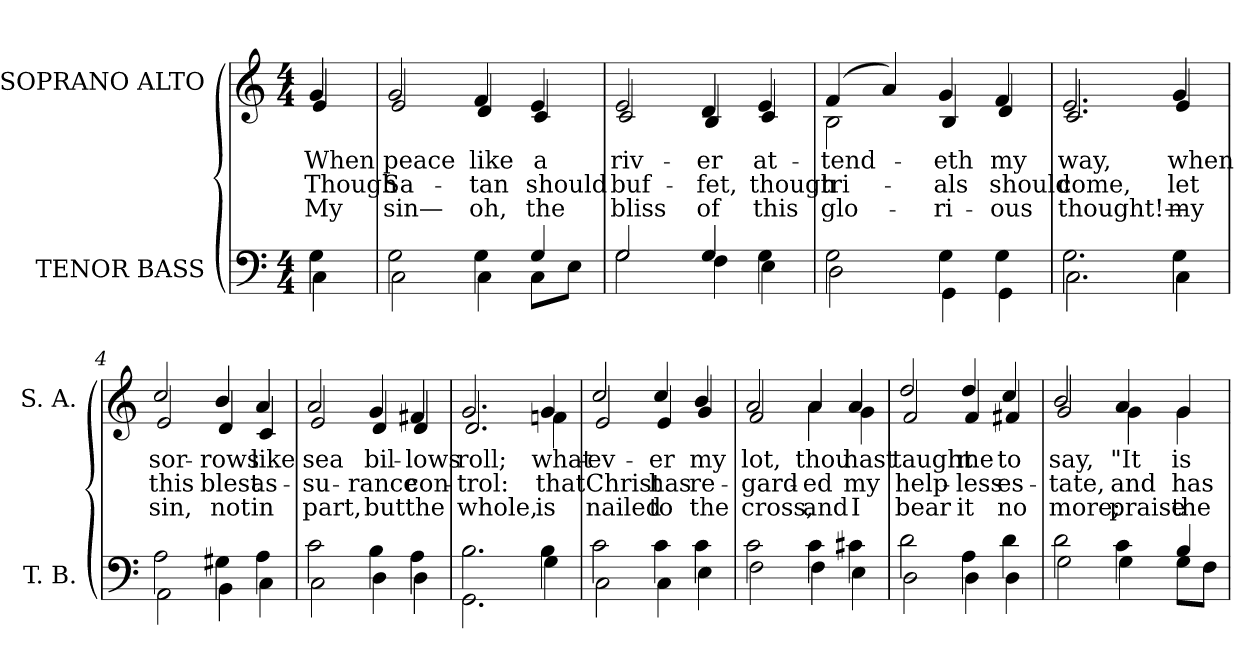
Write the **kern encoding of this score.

**kern	**kern	**text	**text	**text
*part2	*part1	*part1	*part1	*part1
*staff2	*staff1	*staff1	*staff1	*staff1
*I"TENOR BASS	*I"SOPRANO ALTO	*	*	*
*I'T. B.	*I'S. A.	*	*	*
!!LO:PB:g=z
*clefF4	*clefG2	*	*	*
*k[]	*k[]	*	*	*
*C:	*C:	*	*	*
*M4/4	*M4/4	*	*	*
=	=	=	=	=
*^	*	*	*	*
!	!	!LO:TX:b:cj:t=1	!	!	!
!	!	!LO:TX:b:cj:t=2	!	!	!
!	!	!LO:TX:b:cj:t=3	!	!	!
!	!	!	!LO:LY:b:color=#000000	!LO:LY:b:color=#000000	!LO:LY:b:color=#000000
*	*	*^	*	*	*
4Gi\	4Ci\	4gi/	4ei/	When	Though	My
=	=	=	=	=	=	=
!	!	!	!	!LO:LY:b:color=#000000	!LO:LY:b:color=#000000	!LO:LY:b:color=#000000
2Gi\	2Ci\	2gi/	2ei/	peace	Sa-	sin—
!	!	!	!	!LO:LY:b:color=#000000	!LO:LY:b:color=#000000	!LO:LY:b:color=#000000
4Gi\	4Ci\	4fi/	4di/	like	-tan	oh,
!	!	!	!	!LO:LY:b:color=#000000	!LO:LY:b:color=#000000	!LO:LY:b:color=#000000
4Gi/	8Ci\L	4ei/	4ci/	a	should	the
.	8Ei\J	.	.	.	.	.
=1	=1	=1	=1	=1	=1	=1
!	!	!	!	!LO:LY:b:color=#000000	!LO:LY:b:color=#000000	!LO:LY:b:color=#000000
2Gi/	2Gi\	2ei/	2ci/	riv-	buf-	bliss
!	!	!	!	!LO:LY:b:color=#000000	!LO:LY:b:color=#000000	!LO:LY:b:color=#000000
4Gi/	4Fi\	4di/	4Bi/	-er	-fet,	of
!	!	!	!	!LO:LY:b:color=#000000	!LO:LY:b:color=#000000	!LO:LY:b:color=#000000
4Gi\	4Ei\	4ei/	4ci/	at-	though	this
=2	=2	=2	=2	=2	=2	=2
!	!	!	!	!LO:LY:b:color=#000000	!LO:LY:b:color=#000000	!LO:LY:b:color=#000000
2Gi\	2Di\	(4fi/	2Bi\	-tend-	tri-	glo-
.	.	4ai/)	.	.	.	.
!	!	!	!	!LO:LY:b:color=#000000	!LO:LY:b:color=#000000	!LO:LY:b:color=#000000
4Gi\	4GGi\	4gi/	4Bi/	-eth	-als	-ri-
!	!	!	!	!LO:LY:b:color=#000000	!LO:LY:b:color=#000000	!LO:LY:b:color=#000000
4Gi\	4GGi\	4fi/	4di/	my	should	-ous
!!LO:LB:g=z	!!
=3	=3	=3	=3	=3	=3	=3
!	!	!	!	!LO:LY:b:color=#000000	!LO:LY:b:color=#000000	!LO:LY:b:color=#000000
2.Gi\	2.Ci\	2.ei/	2.ci/	way,	come,	thought!—
!	!	!	!	!LO:LY:b:color=#000000	!LO:LY:b:color=#000000	!LO:LY:b:color=#000000
4Gi\	4Ci\	4gi/	4ei/	when	let	my
=4	=4	=4	=4	=4	=4	=4
!	!	!	!	!LO:LY:b:color=#000000	!LO:LY:b:color=#000000	!LO:LY:b:color=#000000
2Ai\	2AAi\	2cci/	2ei/	sor-	this	sin,
!	!	!	!	!LO:LY:b:color=#000000	!LO:LY:b:color=#000000	!LO:LY:b:color=#000000
4G#Xi\	4BBi\	4bi/	4di/	-rows	blest	not
!	!	!	!	!LO:LY:b:color=#000000	!LO:LY:b:color=#000000	!LO:LY:b:color=#000000
4Ai\	4Ci\	4ai/	4ci/	like	as-	in
=5	=5	=5	=5	=5	=5	=5
!	!	!	!	!LO:LY:b:color=#000000	!LO:LY:b:color=#000000	!LO:LY:b:color=#000000
2ci\	2Ci\	2ai/	2ei/	sea	-su-	part,
!	!	!	!	!LO:LY:b:color=#000000	!LO:LY:b:color=#000000	!LO:LY:b:color=#000000
4Bi\	4Di\	4gi/	4di/	bil-	-rance	but
!	!	!	!	!LO:LY:b:color=#000000	!LO:LY:b:color=#000000	!LO:LY:b:color=#000000
4Ai\	4Di\	4f#Xi/	4di/	-lows	con-	the
=6	=6	=6	=6	=6	=6	=6
!	!	!	!	!LO:LY:b:color=#000000	!LO:LY:b:color=#000000	!LO:LY:b:color=#000000
2.Bi\	2.GGi\	2.gi/	2.di/	roll;	-trol:	whole,
!	!	!	!	!LO:LY:b:color=#000000	!LO:LY:b:color=#000000	!LO:LY:b:color=#000000
4Bi\	4Gi\	4gi/	4fni\	what-	that	is
!!LO:LB:g=z	!!
=7	=7	=7	=7	=7	=7	=7
!	!	!	!	!LO:LY:b:color=#000000	!LO:LY:b:color=#000000	!LO:LY:b:color=#000000
2ci\	2Ci\	2cci/	2ei/	-ev-	Christ	nailed
!	!	!	!	!LO:LY:b:color=#000000	!LO:LY:b:color=#000000	!LO:LY:b:color=#000000
4ci\	4Ci\	4cci/	4ei/	-er	has	to
!	!	!	!	!LO:LY:b:color=#000000	!LO:LY:b:color=#000000	!LO:LY:b:color=#000000
4ci\	4Ei\	4bi/	4gi/	my	re-	the
=8	=8	=8	=8	=8	=8	=8
!	!	!	!	!LO:LY:b:color=#000000	!LO:LY:b:color=#000000	!LO:LY:b:color=#000000
2ci\	2Fi\	2ai/	2fi/	lot,	-gard-	cross,
!	!	!	!	!LO:LY:b:color=#000000	!LO:LY:b:color=#000000	!LO:LY:b:color=#000000
4ci\	4Fi\	4ai/	4ai\	thou	-ed	and
!	!	!	!	!LO:LY:b:color=#000000	!LO:LY:b:color=#000000	!LO:LY:b:color=#000000
4c#Xi\	4Ei\	4ai/	4gi\	hast	my	I
=9	=9	=9	=9	=9	=9	=9
!	!	!	!	!LO:LY:b:color=#000000	!LO:LY:b:color=#000000	!LO:LY:b:color=#000000
2di\	2Di\	2ddi/	2fi/	taught	help-	bear
!	!	!	!	!LO:LY:b:color=#000000	!LO:LY:b:color=#000000	!LO:LY:b:color=#000000
4Ai\	4Di\	4ddi/	4fi/	me	-less	it
!	!	!	!	!LO:LY:b:color=#000000	!LO:LY:b:color=#000000	!LO:LY:b:color=#000000
4di\	4Di\	4cci/	4f#Xi/	to	es-	no
=10	=10	=10	=10	=10	=10	=10
!	!	!	!	!LO:LY:b:color=#000000	!LO:LY:b:color=#000000	!LO:LY:b:color=#000000
2di\	2Gi\	2bi/	2gi/	say,	-tate,	more;
!	!	!	!	!LO:LY:b:color=#000000	!LO:LY:b:color=#000000	!LO:LY:b:color=#000000
4ci\	4Gi\	4ai/	4gi\	"It	and	praise
!	!	!	!	!LO:LY:b:color=#000000	!LO:LY:b:color=#000000	!LO:LY:b:color=#000000
4Bi/	8Gi\L	4gi/	4gi\	is	has	the
.	8Fi\J	.	.	.	.	.
*v	*v	*	*	*	*	*
*	*v	*v	*	*	*
=	=	=	=	=
*-	*-	*-	*-	*-
